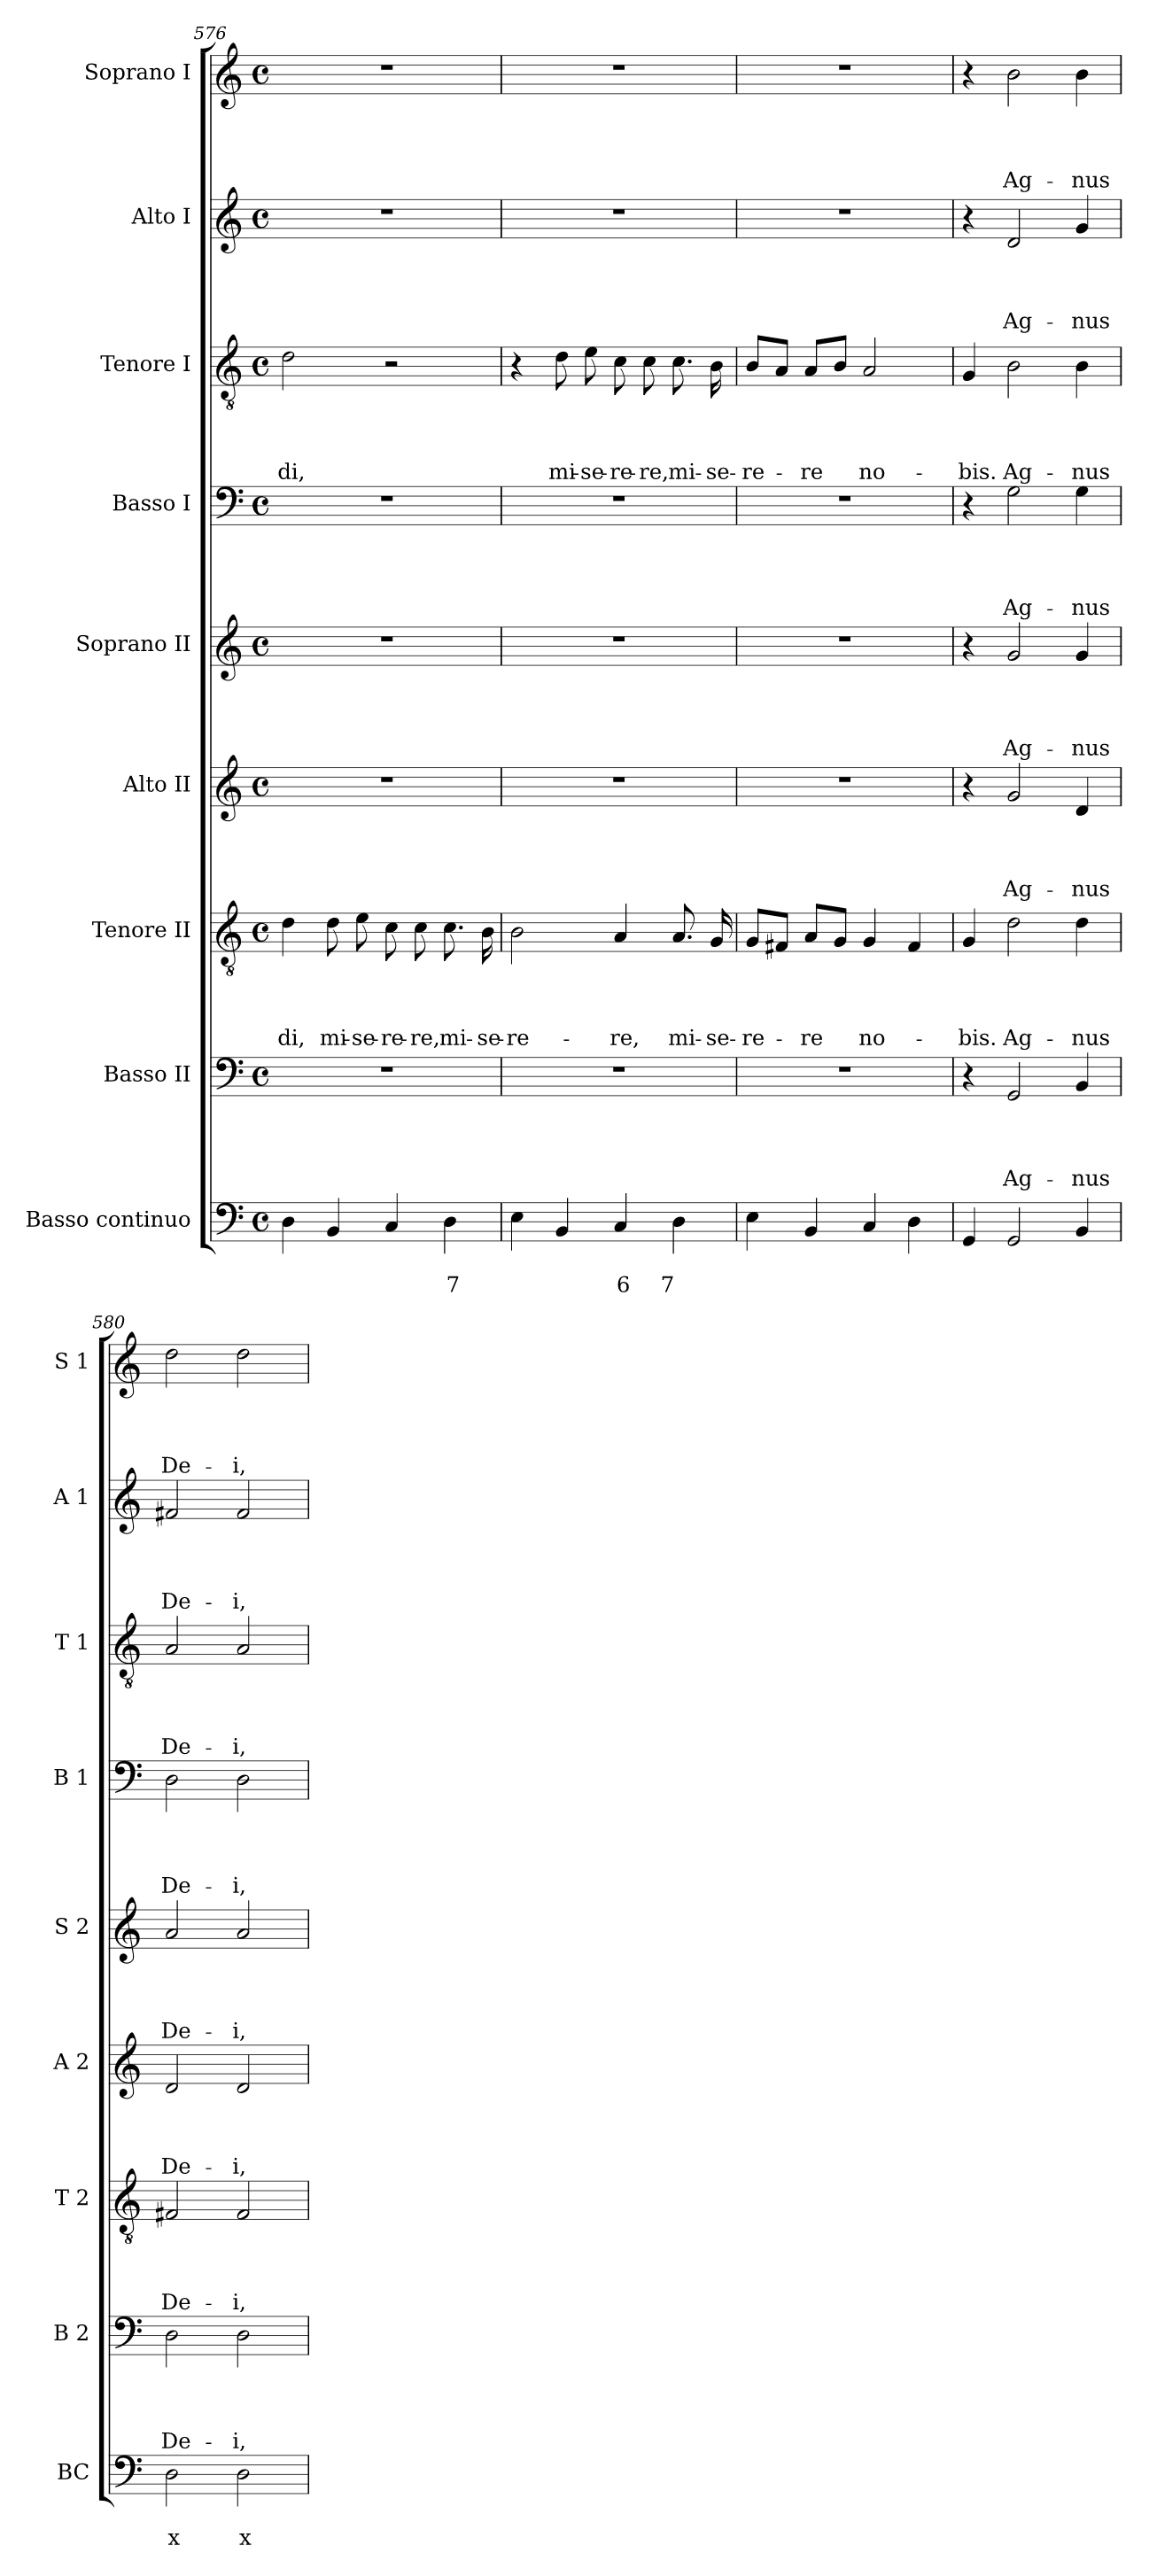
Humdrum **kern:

**kern	**text	**text	**kern	**text	**text	**text	**text	**kern	**text	**text	**text	**text	**kern	**text	**text	**text	**text	**kern	**text	**text	**text	**text	**kern	**text	**text	**text	**text	**kern	**text	**text	**text	**text	**kern	**text	**text	**text	**text	**kern	**text	**text	**text	**text
*part9	*part9	*part9	*part8	*part8	*part8	*part8	*part8	*part7	*part7	*part7	*part7	*part7	*part6	*part6	*part6	*part6	*part6	*part5	*part5	*part5	*part5	*part5	*part4	*part4	*part4	*part4	*part4	*part3	*part3	*part3	*part3	*part3	*part2	*part2	*part2	*part2	*part2	*part1	*part1	*part1	*part1	*part1
*staff9	*staff9	*staff9	*staff8	*staff8	*staff8	*staff8	*staff8	*staff7	*staff7	*staff7	*staff7	*staff7	*staff6	*staff6	*staff6	*staff6	*staff6	*staff5	*staff5	*staff5	*staff5	*staff5	*staff4	*staff4	*staff4	*staff4	*staff4	*staff3	*staff3	*staff3	*staff3	*staff3	*staff2	*staff2	*staff2	*staff2	*staff2	*staff1	*staff1	*staff1	*staff1	*staff1
*I"Basso continuo	*	*	*I"Basso II	*	*	*	*	*I"Tenore II	*	*	*	*	*I"Alto II	*	*	*	*	*I"Soprano II	*	*	*	*	*I"Basso I	*	*	*	*	*I"Tenore I	*	*	*	*	*I"Alto I	*	*	*	*	*I"Soprano I	*	*	*	*
*I'BC	*	*	*I'B 2	*	*	*	*	*I'T 2	*	*	*	*	*I'A 2	*	*	*	*	*I'S 2	*	*	*	*	*I'B 1	*	*	*	*	*I'T 1	*	*	*	*	*I'A 1	*	*	*	*	*I'S 1	*	*	*	*
*clefF4	*	*	*clefF4	*	*	*	*	*clefGv2	*	*	*	*	*clefG2	*	*	*	*	*clefG2	*	*	*	*	*clefF4	*	*	*	*	*clefGv2	*	*	*	*	*clefG2	*	*	*	*	*clefG2	*	*	*	*
*k[]	*	*	*k[]	*	*	*	*	*k[]	*	*	*	*	*k[]	*	*	*	*	*k[]	*	*	*	*	*k[]	*	*	*	*	*k[]	*	*	*	*	*k[]	*	*	*	*	*k[]	*	*	*	*
*C:	*	*	*C:	*	*	*	*	*C:	*	*	*	*	*C:	*	*	*	*	*C:	*	*	*	*	*C:	*	*	*	*	*C:	*	*	*	*	*C:	*	*	*	*	*C:	*	*	*	*
*M4/4	*	*	*M4/4	*	*	*	*	*M4/4	*	*	*	*	*M4/4	*	*	*	*	*M4/4	*	*	*	*	*M4/4	*	*	*	*	*M4/4	*	*	*	*	*M4/4	*	*	*	*	*M4/4	*	*	*	*
*met(c)	*	*	*met(c)	*	*	*	*	*met(c)	*	*	*	*	*met(c)	*	*	*	*	*met(c)	*	*	*	*	*met(c)	*	*	*	*	*met(c)	*	*	*	*	*met(c)	*	*	*	*	*met(c)	*	*	*	*
=576	=576	=576	=576	=576	=576	=576	=576	=576	=576	=576	=576	=576	=576	=576	=576	=576	=576	=576	=576	=576	=576	=576	=576	=576	=576	=576	=576	=576	=576	=576	=576	=576	=576	=576	=576	=576	=576	=576	=576	=576	=576	=576
!	!	!	!	!	!	!	!	!	!	!	!	!LO:LY:b	!	!	!	!	!	!	!	!	!	!	!	!	!	!	!	!	!	!	!	!LO:LY:b	!	!	!	!	!	!	!	!	!	!
4D\	.	.	1r	.	.	.	.	4d\	.	.	.	-di,	1r	.	.	.	.	1r	.	.	.	.	1r	.	.	.	.	2d\	.	.	.	-di,	1r	.	.	.	.	1r	.	.	.	.
!	!	!	!	!	!	!	!	!	!	!	!	!LO:LY:b	!	!	!	!	!	!	!	!	!	!	!	!	!	!	!	!	!	!	!	!	!	!	!	!	!	!	!	!	!	!
4BB/	.	.	.	.	.	.	.	8d\	.	.	.	mi-	.	.	.	.	.	.	.	.	.	.	.	.	.	.	.	.	.	.	.	.	.	.	.	.	.	.	.	.	.	.
!	!	!	!	!	!	!	!	!	!	!	!	!LO:LY:b	!	!	!	!	!	!	!	!	!	!	!	!	!	!	!	!	!	!	!	!	!	!	!	!	!	!	!	!	!	!
.	.	.	.	.	.	.	.	8e\	.	.	.	-se-	.	.	.	.	.	.	.	.	.	.	.	.	.	.	.	.	.	.	.	.	.	.	.	.	.	.	.	.	.	.
!	!	!	!	!	!	!	!	!	!	!	!	!LO:LY:b	!	!	!	!	!	!	!	!	!	!	!	!	!	!	!	!	!	!	!	!	!	!	!	!	!	!	!	!	!	!
4C/	.	.	.	.	.	.	.	8c\	.	.	.	-re-	.	.	.	.	.	.	.	.	.	.	.	.	.	.	.	2r	.	.	.	.	.	.	.	.	.	.	.	.	.	.
!	!	!	!	!	!	!	!	!	!	!	!	!LO:LY:b	!	!	!	!	!	!	!	!	!	!	!	!	!	!	!	!	!	!	!	!	!	!	!	!	!	!	!	!	!	!
.	.	.	.	.	.	.	.	8c\	.	.	.	-re,	.	.	.	.	.	.	.	.	.	.	.	.	.	.	.	.	.	.	.	.	.	.	.	.	.	.	.	.	.	.
!	!	!LO:LY:b	!	!	!	!	!	!	!	!	!	!LO:LY:b	!	!	!	!	!	!	!	!	!	!	!	!	!	!	!	!	!	!	!	!	!	!	!	!	!	!	!	!	!	!
4D\	.	7	.	.	.	.	.	8.c\	.	.	.	mi-	.	.	.	.	.	.	.	.	.	.	.	.	.	.	.	.	.	.	.	.	.	.	.	.	.	.	.	.	.	.
!	!	!	!	!	!	!	!	!	!	!	!	!LO:LY:b	!	!	!	!	!	!	!	!	!	!	!	!	!	!	!	!	!	!	!	!	!	!	!	!	!	!	!	!	!	!
.	.	.	.	.	.	.	.	16B\	.	.	.	-se-	.	.	.	.	.	.	.	.	.	.	.	.	.	.	.	.	.	.	.	.	.	.	.	.	.	.	.	.	.	.
=577	=577	=577	=577	=577	=577	=577	=577	=577	=577	=577	=577	=577	=577	=577	=577	=577	=577	=577	=577	=577	=577	=577	=577	=577	=577	=577	=577	=577	=577	=577	=577	=577	=577	=577	=577	=577	=577	=577	=577	=577	=577	=577
!	!	!	!	!	!	!	!	!	!	!	!	!LO:LY:b	!	!	!	!	!	!	!	!	!	!	!	!	!	!	!	!	!	!	!	!	!	!	!	!	!	!	!	!	!	!
4E\	.	.	1r	.	.	.	.	2B\	.	.	.	-re-	1r	.	.	.	.	1r	.	.	.	.	1r	.	.	.	.	4r	.	.	.	.	1r	.	.	.	.	1r	.	.	.	.
!	!	!	!	!	!	!	!	!	!	!	!	!	!	!	!	!	!	!	!	!	!	!	!	!	!	!	!	!	!	!	!	!LO:LY:b	!	!	!	!	!	!	!	!	!	!
4BB/	.	.	.	.	.	.	.	.	.	.	.	.	.	.	.	.	.	.	.	.	.	.	.	.	.	.	.	8d\	.	.	.	mi-	.	.	.	.	.	.	.	.	.	.
!	!	!	!	!	!	!	!	!	!	!	!	!	!	!	!	!	!	!	!	!	!	!	!	!	!	!	!	!	!	!	!	!LO:LY:b	!	!	!	!	!	!	!	!	!	!
.	.	.	.	.	.	.	.	.	.	.	.	.	.	.	.	.	.	.	.	.	.	.	.	.	.	.	.	8e\	.	.	.	-se-	.	.	.	.	.	.	.	.	.	.
!	!	!LO:LY:b	!	!	!	!	!	!	!	!	!	!LO:LY:b	!	!	!	!	!	!	!	!	!	!	!	!	!	!	!	!	!	!	!	!LO:LY:b	!	!	!	!	!	!	!	!	!	!
4C/	.	6	.	.	.	.	.	4A/	.	.	.	-re,	.	.	.	.	.	.	.	.	.	.	.	.	.	.	.	8c\	.	.	.	-re-	.	.	.	.	.	.	.	.	.	.
!	!	!	!	!	!	!	!	!	!	!	!	!	!	!	!	!	!	!	!	!	!	!	!	!	!	!	!	!	!	!	!	!LO:LY:b	!	!	!	!	!	!	!	!	!	!
.	.	.	.	.	.	.	.	.	.	.	.	.	.	.	.	.	.	.	.	.	.	.	.	.	.	.	.	8c\	.	.	.	-re,	.	.	.	.	.	.	.	.	.	.
!	!	!LO:LY:b	!	!	!	!	!	!	!	!	!	!LO:LY:b	!	!	!	!	!	!	!	!	!	!	!	!	!	!	!	!	!	!	!	!LO:LY:b	!	!	!	!	!	!	!	!	!	!
4D\	.	7	.	.	.	.	.	8.A/	.	.	.	mi-	.	.	.	.	.	.	.	.	.	.	.	.	.	.	.	8.c\	.	.	.	mi-	.	.	.	.	.	.	.	.	.	.
!	!	!	!	!	!	!	!	!	!	!	!	!LO:LY:b	!	!	!	!	!	!	!	!	!	!	!	!	!	!	!	!	!	!	!	!LO:LY:b	!	!	!	!	!	!	!	!	!	!
.	.	.	.	.	.	.	.	16G/	.	.	.	-se-	.	.	.	.	.	.	.	.	.	.	.	.	.	.	.	16B\	.	.	.	-se-	.	.	.	.	.	.	.	.	.	.
=578	=578	=578	=578	=578	=578	=578	=578	=578	=578	=578	=578	=578	=578	=578	=578	=578	=578	=578	=578	=578	=578	=578	=578	=578	=578	=578	=578	=578	=578	=578	=578	=578	=578	=578	=578	=578	=578	=578	=578	=578	=578	=578
!	!	!	!	!	!	!	!	!	!	!	!	!LO:LY:b	!	!	!	!	!	!	!	!	!	!	!	!	!	!	!	!	!	!	!	!LO:LY:b	!	!	!	!	!	!	!	!	!	!
4E\	.	.	1r	.	.	.	.	8G/L	.	.	.	-re-	1r	.	.	.	.	1r	.	.	.	.	1r	.	.	.	.	8B/L	.	.	.	-re-	1r	.	.	.	.	1r	.	.	.	.
.	.	.	.	.	.	.	.	8F#X/J	.	.	.	.	.	.	.	.	.	.	.	.	.	.	.	.	.	.	.	8A/J	.	.	.	.	.	.	.	.	.	.	.	.	.	.
!	!	!	!	!	!	!	!	!	!	!	!	!LO:LY:b	!	!	!	!	!	!	!	!	!	!	!	!	!	!	!	!	!	!	!	!LO:LY:b	!	!	!	!	!	!	!	!	!	!
4BB/	.	.	.	.	.	.	.	8A/L	.	.	.	-re	.	.	.	.	.	.	.	.	.	.	.	.	.	.	.	8A/L	.	.	.	-re	.	.	.	.	.	.	.	.	.	.
.	.	.	.	.	.	.	.	8G/J	.	.	.	.	.	.	.	.	.	.	.	.	.	.	.	.	.	.	.	8B/J	.	.	.	.	.	.	.	.	.	.	.	.	.	.
!	!	!	!	!	!	!	!	!	!	!	!	!LO:LY:b	!	!	!	!	!	!	!	!	!	!	!	!	!	!	!	!	!	!	!	!LO:LY:b	!	!	!	!	!	!	!	!	!	!
4C/	.	.	.	.	.	.	.	4G/	.	.	.	no-	.	.	.	.	.	.	.	.	.	.	.	.	.	.	.	2A/	.	.	.	no-	.	.	.	.	.	.	.	.	.	.
4D\	.	.	.	.	.	.	.	4F#/	.	.	.	.	.	.	.	.	.	.	.	.	.	.	.	.	.	.	.	.	.	.	.	.	.	.	.	.	.	.	.	.	.	.
!!LO:PB:g=z
=579	=579	=579	=579	=579	=579	=579	=579	=579	=579	=579	=579	=579	=579	=579	=579	=579	=579	=579	=579	=579	=579	=579	=579	=579	=579	=579	=579	=579	=579	=579	=579	=579	=579	=579	=579	=579	=579	=579	=579	=579	=579	=579
!	!	!	!	!	!	!	!	!	!	!	!	!LO:LY:b	!	!	!	!	!	!	!	!	!	!	!	!	!	!	!	!	!	!	!	!LO:LY:b	!	!	!	!	!	!	!	!	!	!
4GG/	.	.	4r	.	.	.	.	4G/	.	.	.	-bis.	4r	.	.	.	.	4r	.	.	.	.	4r	.	.	.	.	4G/	.	.	.	-bis.	4r	.	.	.	.	4r	.	.	.	.
!	!	!	!	!	!	!	!LO:LY:b	!	!	!	!	!LO:LY:b	!	!	!	!	!LO:LY:b	!	!	!	!	!LO:LY:b	!	!	!	!	!LO:LY:b	!	!	!	!	!LO:LY:b	!	!	!	!	!LO:LY:b	!	!	!	!	!LO:LY:b
2GG/	.	.	2GG/	.	.	.	Ag-	2d\	.	.	.	Ag-	2g/	.	.	.	Ag-	2g/	.	.	.	Ag-	2G\	.	.	.	Ag-	2B\	.	.	.	Ag-	2d/	.	.	.	Ag-	2b\	.	.	.	Ag-
!	!	!	!	!	!	!	!LO:LY:b	!	!	!	!	!LO:LY:b	!	!	!	!	!LO:LY:b	!	!	!	!	!LO:LY:b	!	!	!	!	!LO:LY:b	!	!	!	!	!LO:LY:b	!	!	!	!	!LO:LY:b	!	!	!	!	!LO:LY:b
4BB/	.	.	4BB/	.	.	.	-nus	4d\	.	.	.	-nus	4d/	.	.	.	-nus	4g/	.	.	.	-nus	4G\	.	.	.	-nus	4B\	.	.	.	-nus	4g/	.	.	.	-nus	4b\	.	.	.	-nus
=580	=580	=580	=580	=580	=580	=580	=580	=580	=580	=580	=580	=580	=580	=580	=580	=580	=580	=580	=580	=580	=580	=580	=580	=580	=580	=580	=580	=580	=580	=580	=580	=580	=580	=580	=580	=580	=580	=580	=580	=580	=580	=580
!	!	!LO:LY:b	!	!	!	!	!LO:LY:b	!	!	!	!	!LO:LY:b	!	!	!	!	!LO:LY:b	!	!	!	!	!LO:LY:b	!	!	!	!	!LO:LY:b	!	!	!	!	!LO:LY:b	!	!	!	!	!LO:LY:b	!	!	!	!	!LO:LY:b
2D\	.	x	2D\	.	.	.	De-	2F#X/	.	.	.	De-	2d/	.	.	.	De-	2a/	.	.	.	De-	2D\	.	.	.	De-	2A/	.	.	.	De-	2f#X/	.	.	.	De-	2dd\	.	.	.	De-
!	!	!LO:LY:b	!	!	!	!	!LO:LY:b	!	!	!	!	!LO:LY:b	!	!	!	!	!LO:LY:b	!	!	!	!	!LO:LY:b	!	!	!	!	!LO:LY:b	!	!	!	!	!LO:LY:b	!	!	!	!	!LO:LY:b	!	!	!	!	!LO:LY:b
2D\	.	x	2D\	.	.	.	-i,	2F#/	.	.	.	-i,	2d/	.	.	.	-i,	2a/	.	.	.	-i,	2D\	.	.	.	-i,	2A/	.	.	.	-i,	2f#/	.	.	.	-i,	2dd\	.	.	.	-i,
=	=	=	=	=	=	=	=	=	=	=	=	=	=	=	=	=	=	=	=	=	=	=	=	=	=	=	=	=	=	=	=	=	=	=	=	=	=	=	=	=	=	=
*-	*-	*-	*-	*-	*-	*-	*-	*-	*-	*-	*-	*-	*-	*-	*-	*-	*-	*-	*-	*-	*-	*-	*-	*-	*-	*-	*-	*-	*-	*-	*-	*-	*-	*-	*-	*-	*-	*-	*-	*-	*-	*-
